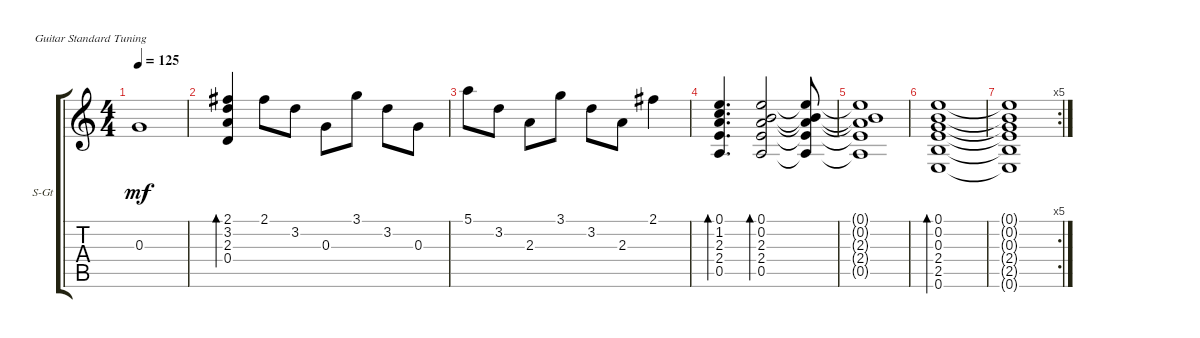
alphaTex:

\defaultSystemsLayout 4
\bracketExtendMode groupsimilarinstruments
\firstSystemTrackNameOrientation horizontal
\otherSystemsTrackNameOrientation horizontal
\track ("Rythm" "S-Gt") {instrument acousticguitarsteel}
\staff {score tabs}
\tuning (E4 B3 G3 D3 A2 E2)
\ts (4 4)
\tempo 125
\clef g2
\ks c
0.3{t}.1{dy mf} |
(2.1 3.2 2.3 0.4).4{bd 157} 2.1.8 3.2.8 0.3.8 3.1.8 3.2.8 0.3.8 |
5.1.8 3.2.8 2.3.8 3.1.8 3.2.8 2.3.8 2.1.4 |
(0.1 1.2 2.3 2.4 0.5).4{d bd 230} (0.5 2.4 2.3 0.2 0.1).2{bd 305} (0.1{t} 0.2{t} 2.3{t} 2.4{t} 0.5{t}).8 |
(0.5{t} 2.4{t} 2.3{t} 0.2{t} 0.1{t}).1 |
(0.6 2.5 2.4 0.3 0.2 0.1).1{bd 319} |
\rc 5
(0.6{t} 2.5{t} 2.4{t} 0.3{t} 0.2{t} 0.1{t}).1
